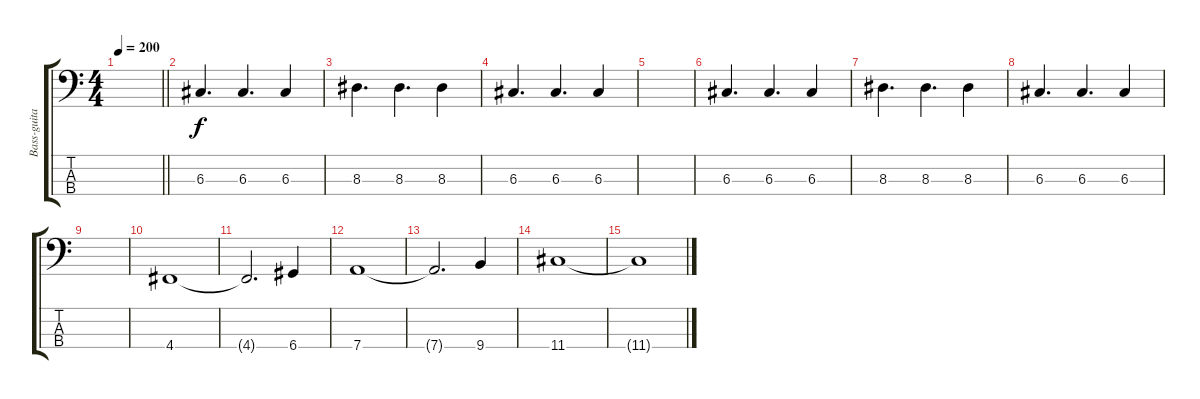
\track ("Bass-guitar" "Bass-guita") {instrument electricbassfinger}
\staff {score tabs}
\tuning (F2 C2 G1 D1) {hide}
\ts (4 4)
\tempo 200
\clef f4
\barLineRight lightlight
\ks c
|
6.3.4{d} 6.3.4{d} 6.3.4 |
8.3.4{d} 8.3.4{d} 8.3.4 |
6.3.4{d} 6.3.4{d} 6.3.4 |
|
6.3.4{d} 6.3.4{d} 6.3.4 |
8.3.4{d} 8.3.4{d} 8.3.4 |
6.3.4{d} 6.3.4{d} 6.3.4 |
|
4.4.1 |
4.4{t}.2{d} 6.4.4 |
7.4.1 |
7.4{t}.2{d} 9.4.4 |
11.4.1 |
11.4{t}.1
